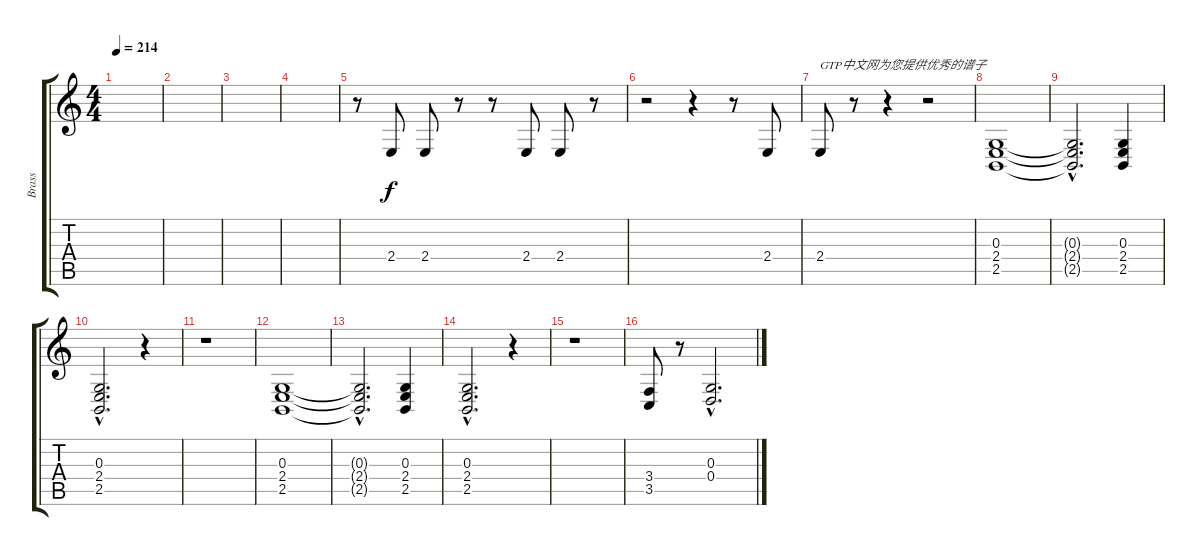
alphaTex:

\track ("Brass" "Brass") {instrument brasssection}
\staff {score tabs}
\tuning (E4 B3 G3 D3 A2 E2) {hide}
\ts (4 4)
\tempo 214
\clef g2
\ks c
|
|
|
|
r.8 2.4.8 2.4.8 r.8 r.8 2.4.8 2.4.8 r.8 |
r.2 r.4 r.8 2.4.8 |
2.4.8{txt "GTP中文网为您提供优秀的谱子"} r.8 r.4 r.2 |
(0.3 2.4 2.5).1 |
(0.3{hac t} 2.4{hac t} 2.5{hac t}).2{d} (0.3 2.4 2.5).4 |
(0.3{hac} 2.4{hac} 2.5{hac}).2{d} r.4 |
r.1 |
(0.3 2.4 2.5).1 |
(0.3{hac t} 2.4{hac t} 2.5{hac t}).2{d} (0.3 2.4 2.5).4 |
(0.3{hac} 2.4{hac} 2.5{hac}).2{d} r.4 |
r.1 |
(3.4 3.5).8 r.8 (0.3{hac} 0.4{hac}).2{d}
